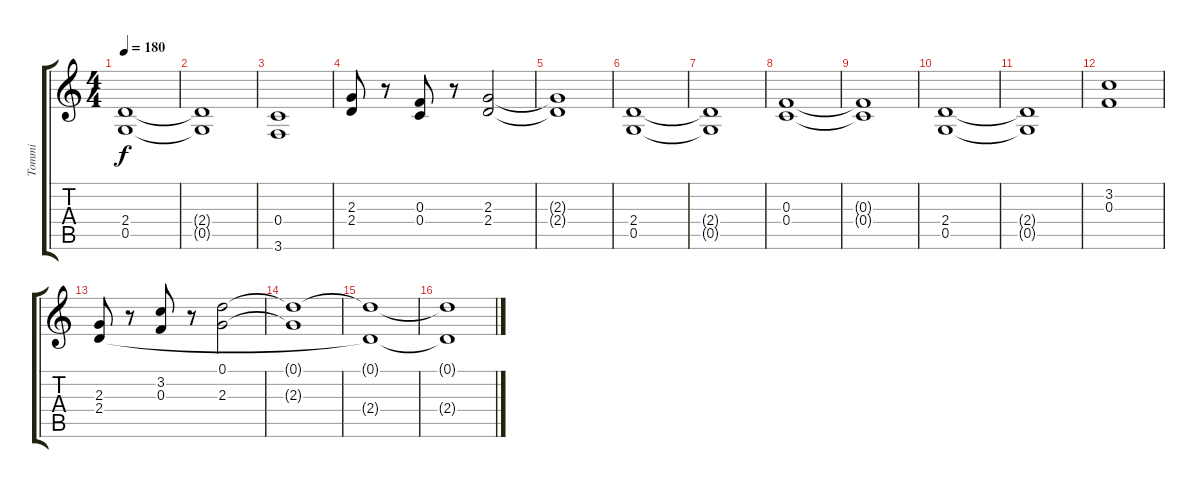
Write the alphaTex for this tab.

\track ("Tommi" "Tommi") {instrument distortionguitar}
\staff {score tabs}
\tuning (D4 A3 F3 C3 G2 D2) {hide}
\ts (4 4)
\tempo 180
\clef g2
\ks c
(2.4 0.5).1{dy f} |
(2.4{t} 0.5{t}).1 |
(0.4 3.6).1 |
(2.3 2.4).8 r.8 (0.3 0.4).8 r.8 (2.3 2.4).2 |
(2.3{t} 2.4{t}).1 |
(2.4 0.5).1 |
(2.4{t} 0.5{t}).1 |
(0.3 0.4).1 |
(0.3{t} 0.4{t}).1 |
(2.4 0.5).1 |
(2.4{t} 0.5{t}).1 |
(3.2 0.3).1 |
(2.3 2.4).8 r.8 (3.2 0.3).8 r.8 (0.1 2.3).2 |
(0.1{t} 2.3{t}).1 |
(0.1{t} 2.4{t}).1 |
(0.1{t} 2.4{t}).1
